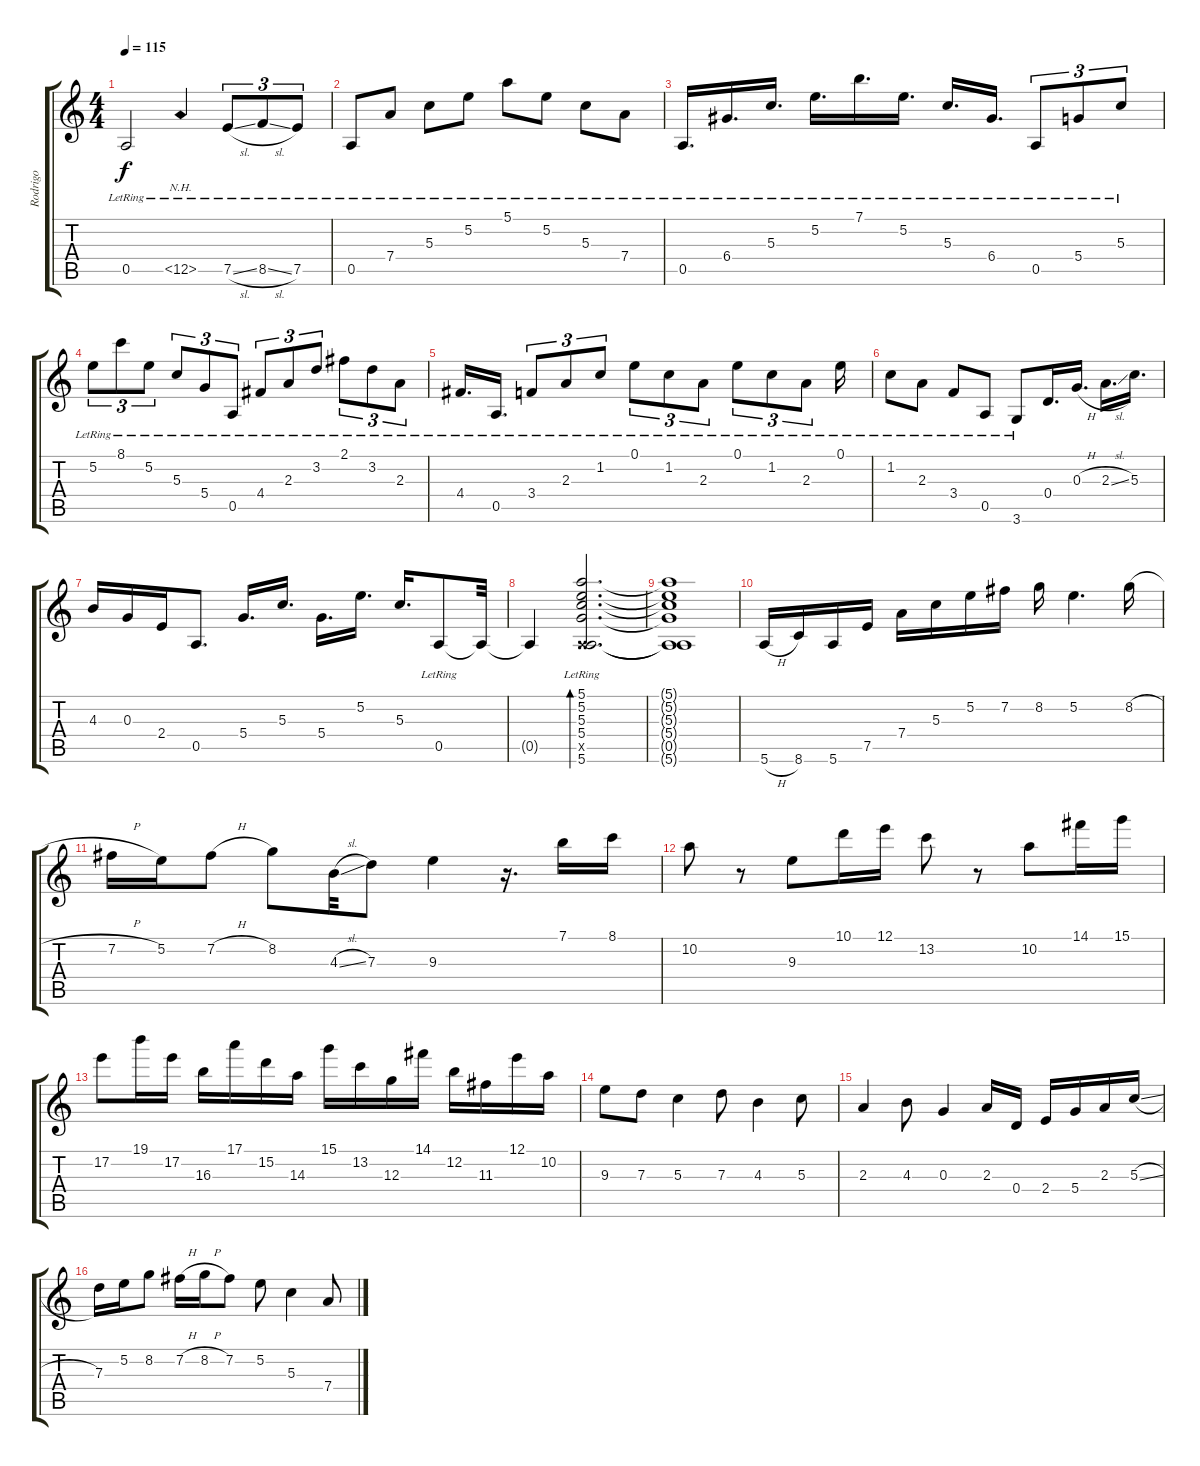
\track ("Rodrigo" "Rodrigo") {instrument acousticguitarnylon}
\staff {score tabs}
\tuning (E4 B3 G3 D3 A2 E2) {hide}
\ts (4 4)
\tempo 115
\clef g2
\ks c
0.5{lr}.2{dy f} 12.5{nh lr}.4 7.5{sl lr}.8{tu (3 2)} 8.5{sl lr}.8{tu (3 2)} 7.5{lr}.8{tu (3 2)} |
0.5{lr}.8 7.4{lr}.8 5.3{lr}.8 5.2{lr}.8 5.1{lr}.8 5.2{lr}.8 5.3{lr}.8 7.4{lr}.8 |
0.5{lr}.16{d} 6.4{lr}.16{d} 5.3{lr}.16{d} 5.2{lr}.16{d} 7.1{lr}.16{d} 5.2{lr}.16{d} 5.3{lr}.16{d} 6.4{lr}.16{d} 0.5{lr}.8{tu (3 2)} 5.4{lr}.8{tu (3 2)} 5.3{lr}.8{tu (3 2)} |
5.2{lr}.8{tu (3 2)} 8.1{lr}.8{tu (3 2)} 5.2{lr}.8{tu (3 2)} 5.3{lr}.8{tu (3 2)} 5.4{lr}.8{tu (3 2)} 0.5{lr}.8{tu (3 2)} 4.4{lr}.8{tu (3 2)} 2.3{lr}.8{tu (3 2)} 3.2{lr}.8{tu (3 2)} 2.1{lr}.8{tu (3 2)} 3.2{lr}.8{tu (3 2)} 2.3{lr}.8{tu (3 2)} |
4.4{lr}.16{d} 0.5{lr}.16{d} 3.4{lr}.8{tu (3 2)} 2.3{lr}.8{tu (3 2)} 1.2{lr}.8{tu (3 2)} 0.1{lr}.8{tu (3 2)} 1.2{lr}.8{tu (3 2)} 2.3{lr}.8{tu (3 2)} 0.1{lr}.8{tu (3 2)} 1.2{lr}.8{tu (3 2)} 2.3{lr}.8{tu (3 2)} 0.1{lr}.16 |
1.2{lr}.8 2.3{lr}.8 3.4{lr}.8 0.5{lr}.8 3.6{lr}.8 0.4.16{d} 0.3{h}.16{d} 2.3{sl}.16{d} 5.3.16{d} |
4.3.16 0.3.16 2.4.16 0.5.8{d} 5.4.16{d} 5.3.16{d} 5.4.16{d} 5.2.16{d} 5.3.16{d} 0.5{lr}.8 0.5{t}.32 |
0.5{t}.4 (5.1{lr} 5.2{lr} 5.3{lr} 5.4{lr} 0.5{x} 5.6{lr}).2{d bd 480} |
(5.1{t} 5.2{t} 5.3{t} 5.4{t} 0.5{t} 5.6{t}).1 |
5.6{h}.16 8.6.16 5.6.16 7.5.16 7.4.16 5.3.16 5.2.16 7.2.16 8.2.16 5.2.4{d} 8.2{h}.16 |
7.2{h}.16 5.2.16 7.2{h}.8 8.2.8 4.3{sl}.32 7.3.8 9.3.4 r.16{d} 7.1.16 8.1.16 |
10.2.8 r.8 9.3.8 10.1.16 12.1.16 13.2.8 r.8 10.2.8 14.1.16 15.1.16 |
17.2.8 19.1.16 17.2.16 16.3.16 17.1.16 15.2.16 14.3.16 15.1.16 13.2.16 12.3.16 14.1.16 12.2.16 11.3.16 12.1.16 10.2.16 |
9.3.8 7.3.8 5.3.4 7.3.8 4.3.4 5.3.8 |
2.3.4 4.3.8 0.3.4 2.3.16 0.4.16 2.4.16 5.4.16 2.3.16 5.3{sl}.16 |
7.3.16 5.2.16 8.2.8 7.2{h}.16 8.2{h}.16 7.2.8 5.2.8 5.3.4 7.4.8
